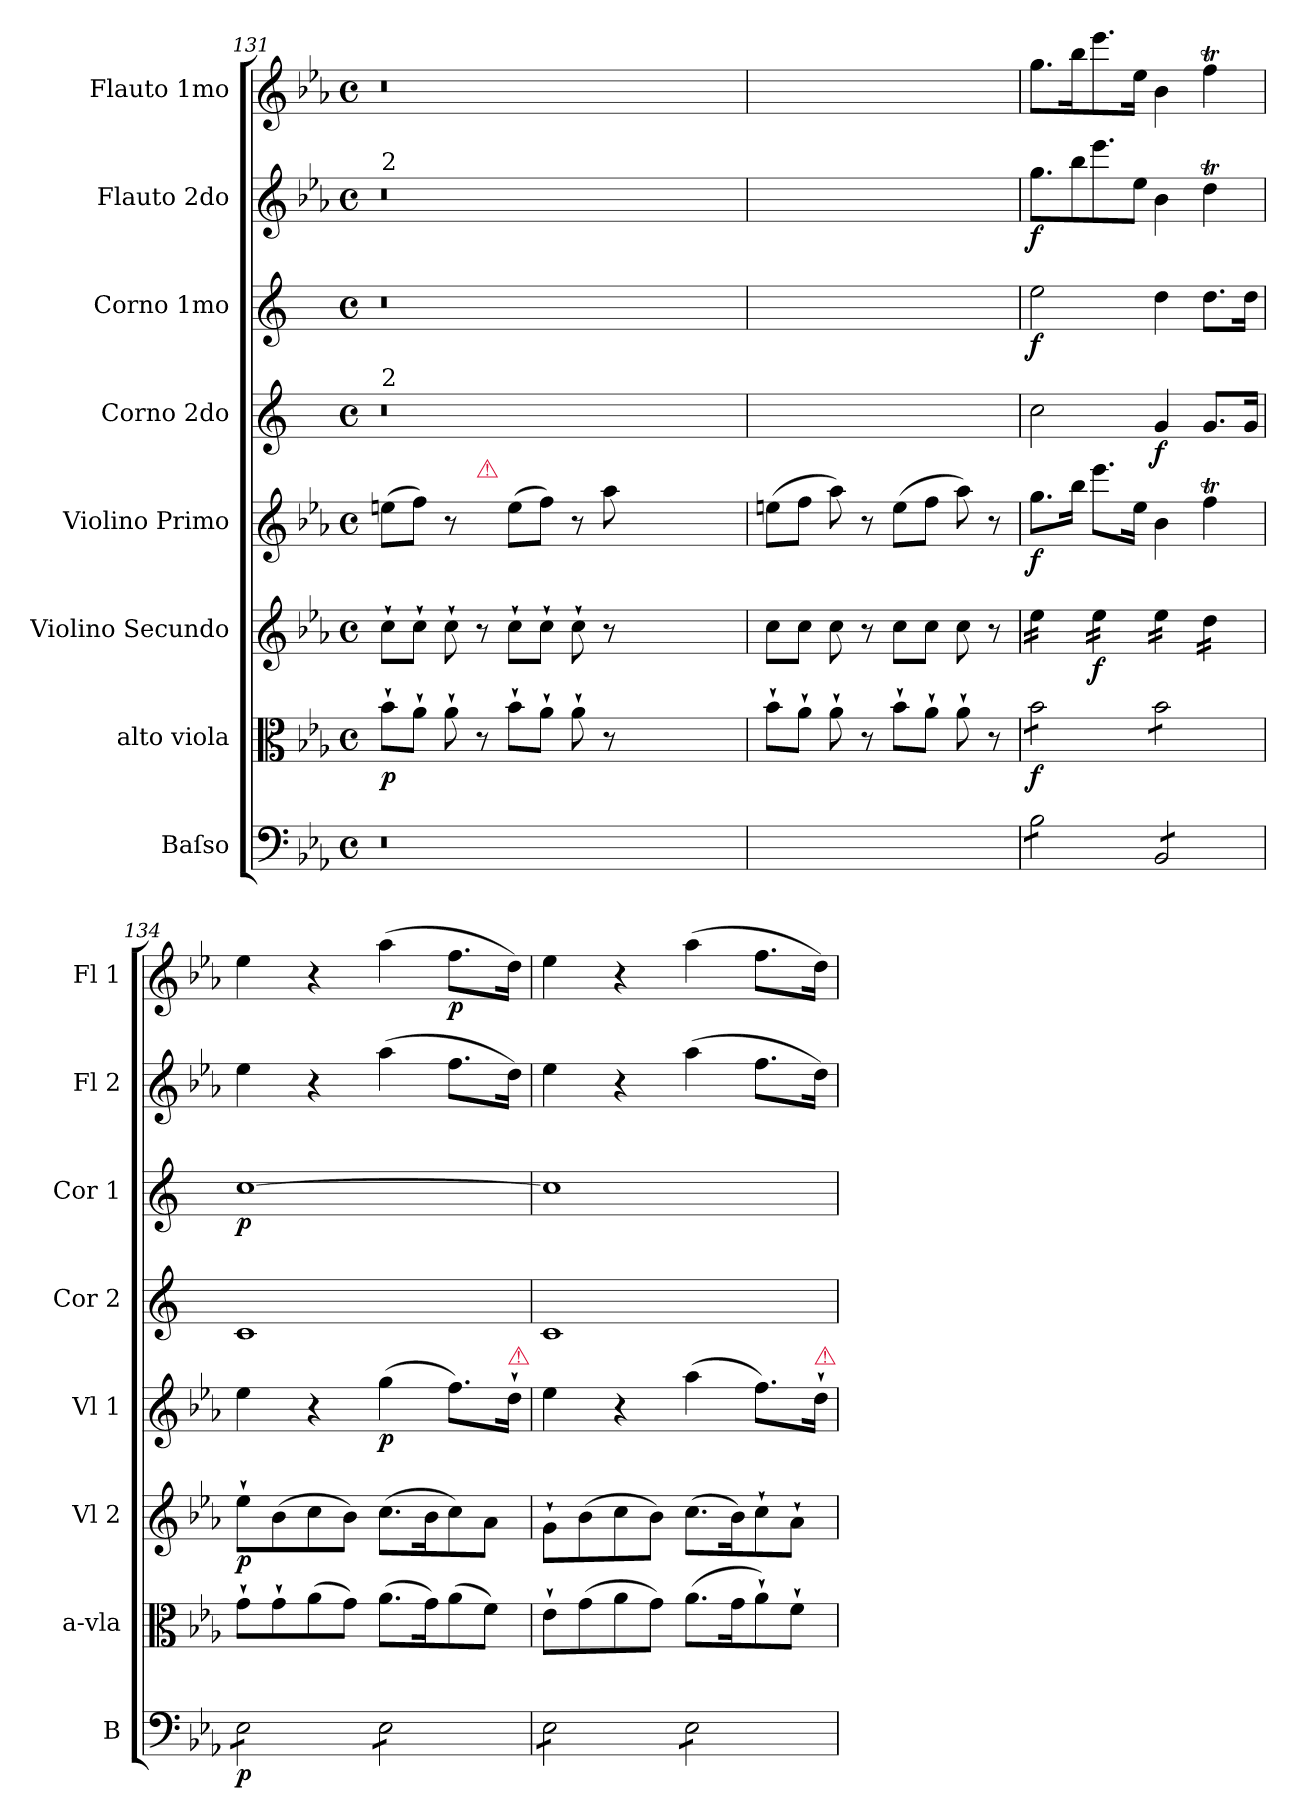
**kern	**dynam	**kern	**dynam	**kern	**dynam	**kern	**dynam	**kern	**dynam	**kern	**dynam	**kern	**dynam	**kern	**dynam
*part8	*part8	*part7	*part7	*part6	*part6	*part5	*part5	*part4	*part4	*part3	*part3	*part2	*part2	*part1	*part1
*staff8	*staff8	*staff7	*staff7	*staff6	*staff6	*staff5	*staff5	*staff4	*staff4	*staff3	*staff3	*staff2	*staff2	*staff1	*staff1
*I"Baſso	*	*I"alto viola	*	*I"Violino Secundo	*	*I"Violino Primo	*	*I"Corno 2do	*	*I"Corno 1mo	*	*I"Flauto 2do	*	*I"Flauto 1mo	*
*I'B	*	*I'a-vla	*	*I'Vl 2	*	*I'Vl 1	*	*I'Cor 2	*	*I'Cor 1	*	*I'Fl 2	*	*I'Fl 1	*
*clefF4	*	*clefC3	*	*clefG2	*	*clefG2	*	*clefG2	*	*clefG2	*	*clefG2	*	*clefG2	*
*	*	*	*	*	*	*	*	*ITrd-2c-3	*	*ITrd-2c-3	*	*	*	*	*
*k[b-e-a-]	*	*k[b-e-a-]	*	*k[b-e-a-]	*	*k[b-e-a-]	*	*k[b-e-a-]	*	*k[b-e-a-]	*	*k[b-e-a-]	*	*k[b-e-a-]	*
*E-:	*	*E-:	*	*E-:	*	*E-:	*	*	*	*	*	*E-:	*	*E-:	*
*M4/4	*	*M4/4	*	*M4/4	*	*M4/4	*	*M4/4	*	*M4/4	*	*M4/4	*	*M4/4	*
*met(c)	*	*met(c)	*	*met(c)	*	*met(c)	*	*met(c)	*	*met(c)	*	*met(c)	*	*met(c)	*
=131	=131	=131	=131	=131	=131	=131	=131	=131	=131	=131	=131	=131	=131	=131	=131
!	!	!	!	!	!	!	!	!	!	!	!	!LO:TX:a:t=2	!	!	!
!	!	!	!	!	!	!	!	!LO:TX:a:t=2	!	!	!	!	!	!	!
0r	.	8b-`\L	p	8cc`\L	.	(8een\L	.	0r	.	0r	.	0r	.	0r	.
.	.	8a-`\J	.	8cc`\J	.	8ff\J)	.	.	.	.	.	.	.	.	.
.	.	8a-`\	.	8cc`\	.	8r	.	.	.	.	.	.	.	.	.
!	!	!	!	!	!	!LO:TX:a:color=crimson:t=⚠	!	!	!	!	!	!	!	!	!
.	.	8r	.	8r	.	8aa-\yy	.	.	.	.	.	.	.	.	.
.	.	8b-`\L	.	8cc`\L	.	(8ee\L	.	.	.	.	.	.	.	.	.
.	.	8a-`\J	.	8cc`\J	.	8ff\J)	.	.	.	.	.	.	.	.	.
.	.	8a-`\	.	8cc`\	.	8r	.	.	.	.	.	.	.	.	.
.	.	8r	.	8r	.	8aa-\	.	.	.	.	.	.	.	.	.
.	.	1ryy	.	1ryy	.	1ryy	.	.	.	.	.	.	.	.	.
=132	=132	=132	=132	=132	=132	=132	=132	=132	=132	=132	=132	=132	=132	=132	=132
1ryy	.	8b-`\L	.	8cc\L	.	(8een\L	.	1ryy	.	1ryy	.	1ryy	.	1ryy	.
.	.	8a-`\J	.	8cc\J	.	8ff\J	.	.	.	.	.	.	.	.	.
.	.	8a-`\	.	8cc\	.	8aa-\)	.	.	.	.	.	.	.	.	.
.	.	8r	.	8r	.	8r	.	.	.	.	.	.	.	.	.
.	.	8b-`\L	.	8cc\L	.	(8ee\L	.	.	.	.	.	.	.	.	.
.	.	8a-`\J	.	8cc\J	.	8ff\J	.	.	.	.	.	.	.	.	.
.	.	8a-`\	.	8cc\	.	8aa-\)	.	.	.	.	.	.	.	.	.
.	.	8r	.	8r	.	8r	.	.	.	.	.	.	.	.	.
=133	=133	=133	=133	=133	=133	=133	=133	=133	=133	=133	=133	=133	=133	=133	=133
*tremolo	*	*	*	*	*	*	*	*	*	*	*	*	*	*	*
*	*	*tremolo	*	*	*	*	*	*	*	*	*	*	*	*	*
*	*	*	*	*tremolo	*	*	*	*	*	*	*	*	*	*	*
8B-\L	for	8b-\L	f	16ee-\LL	.	8.gg\L	f	2ee-\	.	2gg\	f	8.gg\L	f	8.gg\L	.
.	.	.	.	16ee-\	.	.	.	.	.	.	.	.	.	.	.
8B-\	.	8b-\	.	16ee-\	.	.	.	.	.	.	.	.	.	.	.
!	!	!	!	!	!	!	!	!	!	!	!	!LO:N:vis=8	!	!	!
.	.	.	.	16ee-\JJ	.	16bb-\Jk	.	.	.	.	.	16bb-\	.	16bb-\K	.
8B-\	.	8b-\	.	16ee-\LL	f	8.eee-\L	.	.	.	.	.	8.eee-\	.	8.eee-\	.
.	.	.	.	16ee-\	.	.	.	.	.	.	.	.	.	.	.
8B-\J	.	8b-\J	.	16ee-\	.	.	.	.	.	.	.	.	.	.	.
!	!	!	!	!	!	!	!	!	!	!	!	!LO:N:vis=8	!	!	!
.	.	.	.	16ee-\JJ	.	16ee-\Jk	.	.	.	.	.	16ee-\J	.	16ee-\Jk	.
8BB-/L	.	8b-\L	.	16ee-\LL	.	4b-\	.	4b-/	f	4ff\	.	4b-\	.	4b-\	.
.	.	.	.	16ee-\	.	.	.	.	.	.	.	.	.	.	.
8BB-/	.	8b-\	.	16ee-\	.	.	.	.	.	.	.	.	.	.	.
.	.	.	.	16ee-\JJ	.	.	.	.	.	.	.	.	.	.	.
8BB-/	.	8b-\	.	16dd\LL	.	4ffT\	.	8.b-/L	.	8.ff\L	.	4ddt\	.	4ffT\	.
.	.	.	.	16dd\	.	.	.	.	.	.	.	.	.	.	.
8BB-/J	.	8b-\J	.	16dd\	.	.	.	.	.	.	.	.	.	.	.
*	*	*Xtremolo	*	*	*	*	*	*	*	*	*	*	*	*	*
.	.	.	.	16dd\JJ	.	.	.	16b-/Jk	.	16ff\Jk	.	.	.	.	.
*	*	*	*	*Xtremolo	*	*	*	*	*	*	*	*	*	*	*
=134	=134	=134	=134	=134	=134	=134	=134	=134	=134	=134	=134	=134	=134	=134	=134
8E-\L	p	8g`\L	.	8ee-`\L	p	4ee-\	.	1e-/	.	[1ee-\	p	4ee-\	.	4ee-\	.
8E-\	.	8g`\	.	(8b-\	.	.	.	.	.	.	.	.	.	.	.
8E-\	.	(8a-\	.	8cc\	.	4r	.	.	.	.	.	4r	.	4r	.
8E-\J	.	8g\J)	.	8b-\J)	.	.	.	.	.	.	.	.	.	.	.
8E-\L	.	(8.a-\L	.	(8.cc\L	.	(4gg\	p	.	.	.	.	(4aa-\	.	(4aa-\	.
8E-\	.	.	.	.	.	.	.	.	.	.	.	.	.	.	.
.	.	16g\K)	.	16b-\K	.	.	.	.	.	.	.	.	.	.	.
8E-\	.	(8a-\	.	8cc\)	.	8.ff\L)	.	.	.	.	.	8.ff\L	.	8.ff\L	p
8E-\J	.	8f\J)	.	8a-\J	.	.	.	.	.	.	.	.	.	.	.
!	!	!	!	!	!	!LO:TX:a:color=crimson:t=⚠	!	!	!	!	!	!	!	!	!
.	.	.	.	.	.	16dd`\Jk	.	.	.	.	.	16dd\Jk)	.	16dd\Jk)	.
=135	=135	=135	=135	=135	=135	=135	=135	=135	=135	=135	=135	=135	=135	=135	=135
8E-\L	.	8e-`\L	.	8g`\L	.	4ee-\	.	1e-/	.	1ee-\]	.	4ee-\	.	4ee-\	.
8E-\	.	(8g\	.	(8b-\	.	.	.	.	.	.	.	.	.	.	.
8E-\	.	8a-\	.	8cc\	.	4r	.	.	.	.	.	4r	.	4r	.
8E-\J	.	8g\J)	.	8b-\J)	.	.	.	.	.	.	.	.	.	.	.
8E-\L	.	(8.a-\L	.	(8.cc\L	.	(4aa-\	.	.	.	.	.	(4aa-\	.	(4aa-\	.
8E-\	.	.	.	.	.	.	.	.	.	.	.	.	.	.	.
.	.	16g\K	.	16b-\K)	.	.	.	.	.	.	.	.	.	.	.
8E-\	.	8a-`\)	.	8cc`\	.	8.ff\L)	.	.	.	.	.	8.ff\L	.	8.ff\L	.
8E-\J	.	8f`\J	.	8a-`\J	.	.	.	.	.	.	.	.	.	.	.
*Xtremolo	*	*	*	*	*	*	*	*	*	*	*	*	*	*	*
!	!	!	!	!	!	!LO:TX:a:color=crimson:t=⚠	!	!	!	!	!	!	!	!	!
.	.	.	.	.	.	16dd`\Jk	.	.	.	.	.	16dd\Jk)	.	16dd\Jk)	.
=	=	=	=	=	=	=	=	=	=	=	=	=	=	=	=
*-	*-	*-	*-	*-	*-	*-	*-	*-	*-	*-	*-	*-	*-	*-	*-
